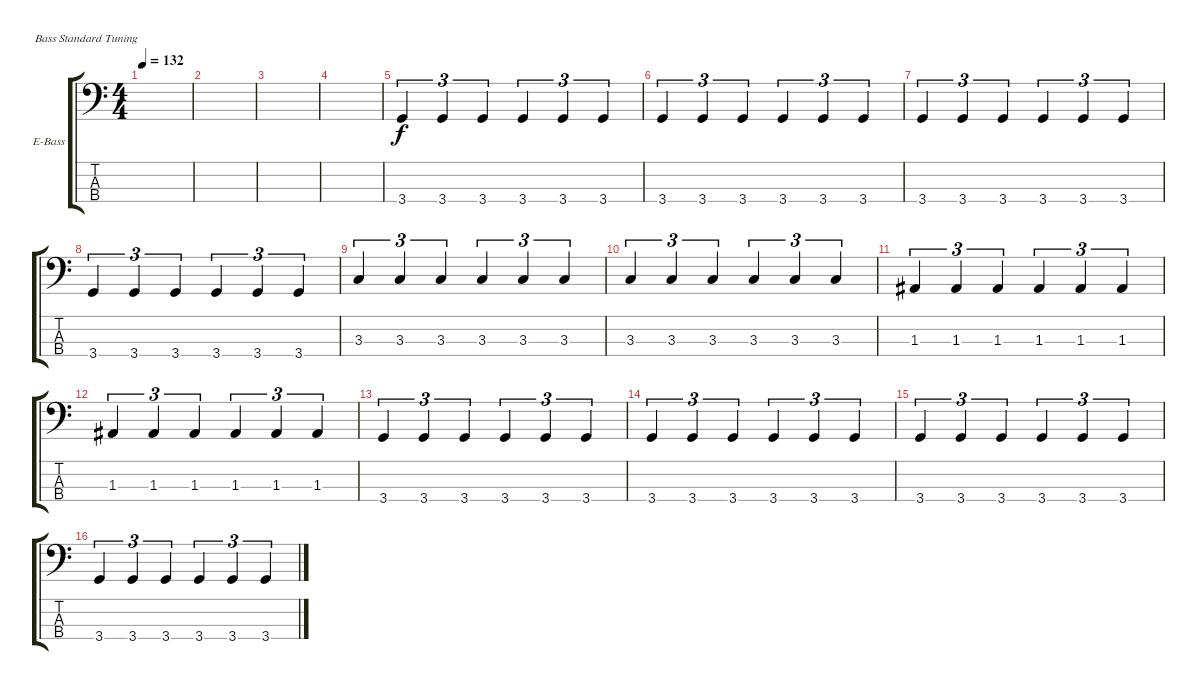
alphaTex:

\defaultSystemsLayout 4
\bracketExtendMode groupsimilarinstruments
\firstSystemTrackNameOrientation horizontal
\otherSystemsTrackNameOrientation horizontal
\track ("Electric Bass" "E-Bass") {instrument electricbassfinger}
\staff {score tabs}
\tuning (G2 D2 A1 E1)
\ts (4 4)
\tempo 132
\clef f4
\scale
0.333333
\ks c
|
\scale
0.333333 |
\scale
0.333333 |
\scale
0.333333 |
\scale
0.333333 3.4.4{tu (3 2)} 3.4.4{tu (3 2)} 3.4.4{tu (3 2)} 3.4.4{tu (3 2)} 3.4.4{tu (3 2)} 3.4.4{tu (3 2)} |
\scale
0.333333 3.4.4{tu (3 2)} 3.4.4{tu (3 2)} 3.4.4{tu (3 2)} 3.4.4{tu (3 2)} 3.4.4{tu (3 2)} 3.4.4{tu (3 2)} |
\scale
0.333333 3.4.4{tu (3 2)} 3.4.4{tu (3 2)} 3.4.4{tu (3 2)} 3.4.4{tu (3 2)} 3.4.4{tu (3 2)} 3.4.4{tu (3 2)} |
\scale
0.333333 3.4.4{tu (3 2)} 3.4.4{tu (3 2)} 3.4.4{tu (3 2)} 3.4.4{tu (3 2)} 3.4.4{tu (3 2)} 3.4.4{tu (3 2)} |
\scale
0.333333 3.3.4{tu (3 2)} 3.3.4{tu (3 2)} 3.3.4{tu (3 2)} 3.3.4{tu (3 2)} 3.3.4{tu (3 2)} 3.3.4{tu (3 2)} |
\scale
0.333333 3.3.4{tu (3 2)} 3.3.4{tu (3 2)} 3.3.4{tu (3 2)} 3.3.4{tu (3 2)} 3.3.4{tu (3 2)} 3.3.4{tu (3 2)} |
\scale
0.333333 1.3.4{tu (3 2)} 1.3.4{tu (3 2)} 1.3.4{tu (3 2)} 1.3.4{tu (3 2)} 1.3.4{tu (3 2)} 1.3.4{tu (3 2)} |
\scale
0.333333 1.3.4{tu (3 2)} 1.3.4{tu (3 2)} 1.3.4{tu (3 2)} 1.3.4{tu (3 2)} 1.3.4{tu (3 2)} 1.3.4{tu (3 2)} |
\scale
0.333333 3.4.4{tu (3 2)} 3.4.4{tu (3 2)} 3.4.4{tu (3 2)} 3.4.4{tu (3 2)} 3.4.4{tu (3 2)} 3.4.4{tu (3 2)} |
\scale
0.333333 3.4.4{tu (3 2)} 3.4.4{tu (3 2)} 3.4.4{tu (3 2)} 3.4.4{tu (3 2)} 3.4.4{tu (3 2)} 3.4.4{tu (3 2)} |
\scale
0.333333 3.4.4{tu (3 2)} 3.4.4{tu (3 2)} 3.4.4{tu (3 2)} 3.4.4{tu (3 2)} 3.4.4{tu (3 2)} 3.4.4{tu (3 2)} |
\scale
0.333333 3.4.4{tu (3 2)} 3.4.4{tu (3 2)} 3.4.4{tu (3 2)} 3.4.4{tu (3 2)} 3.4.4{tu (3 2)} 3.4.4{tu (3 2)}
